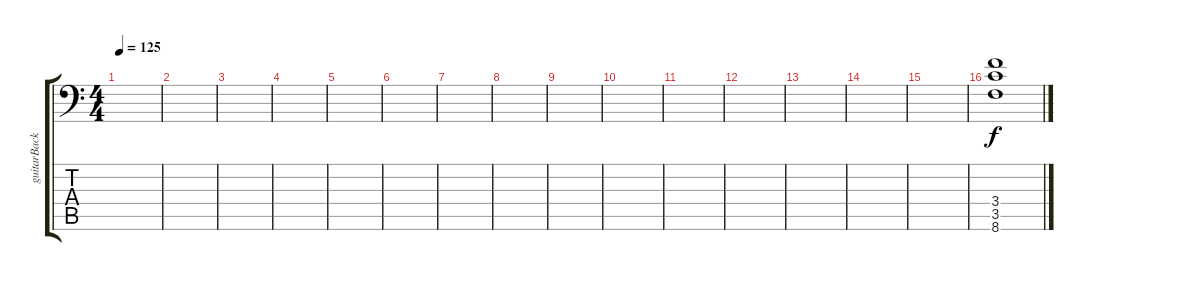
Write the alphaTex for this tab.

\track ("guitarBack" "guitarBack") {instrument distortionguitar}
\staff {score tabs}
\tuning (C5 B3 G3 D3 A2 A1) {hide}
\ts (4 4)
\tempo 125
\clef f4
\ks c
|
|
|
|
|
|
|
|
|
|
|
|
|
|
|
(3.4 3.5 8.6).1
